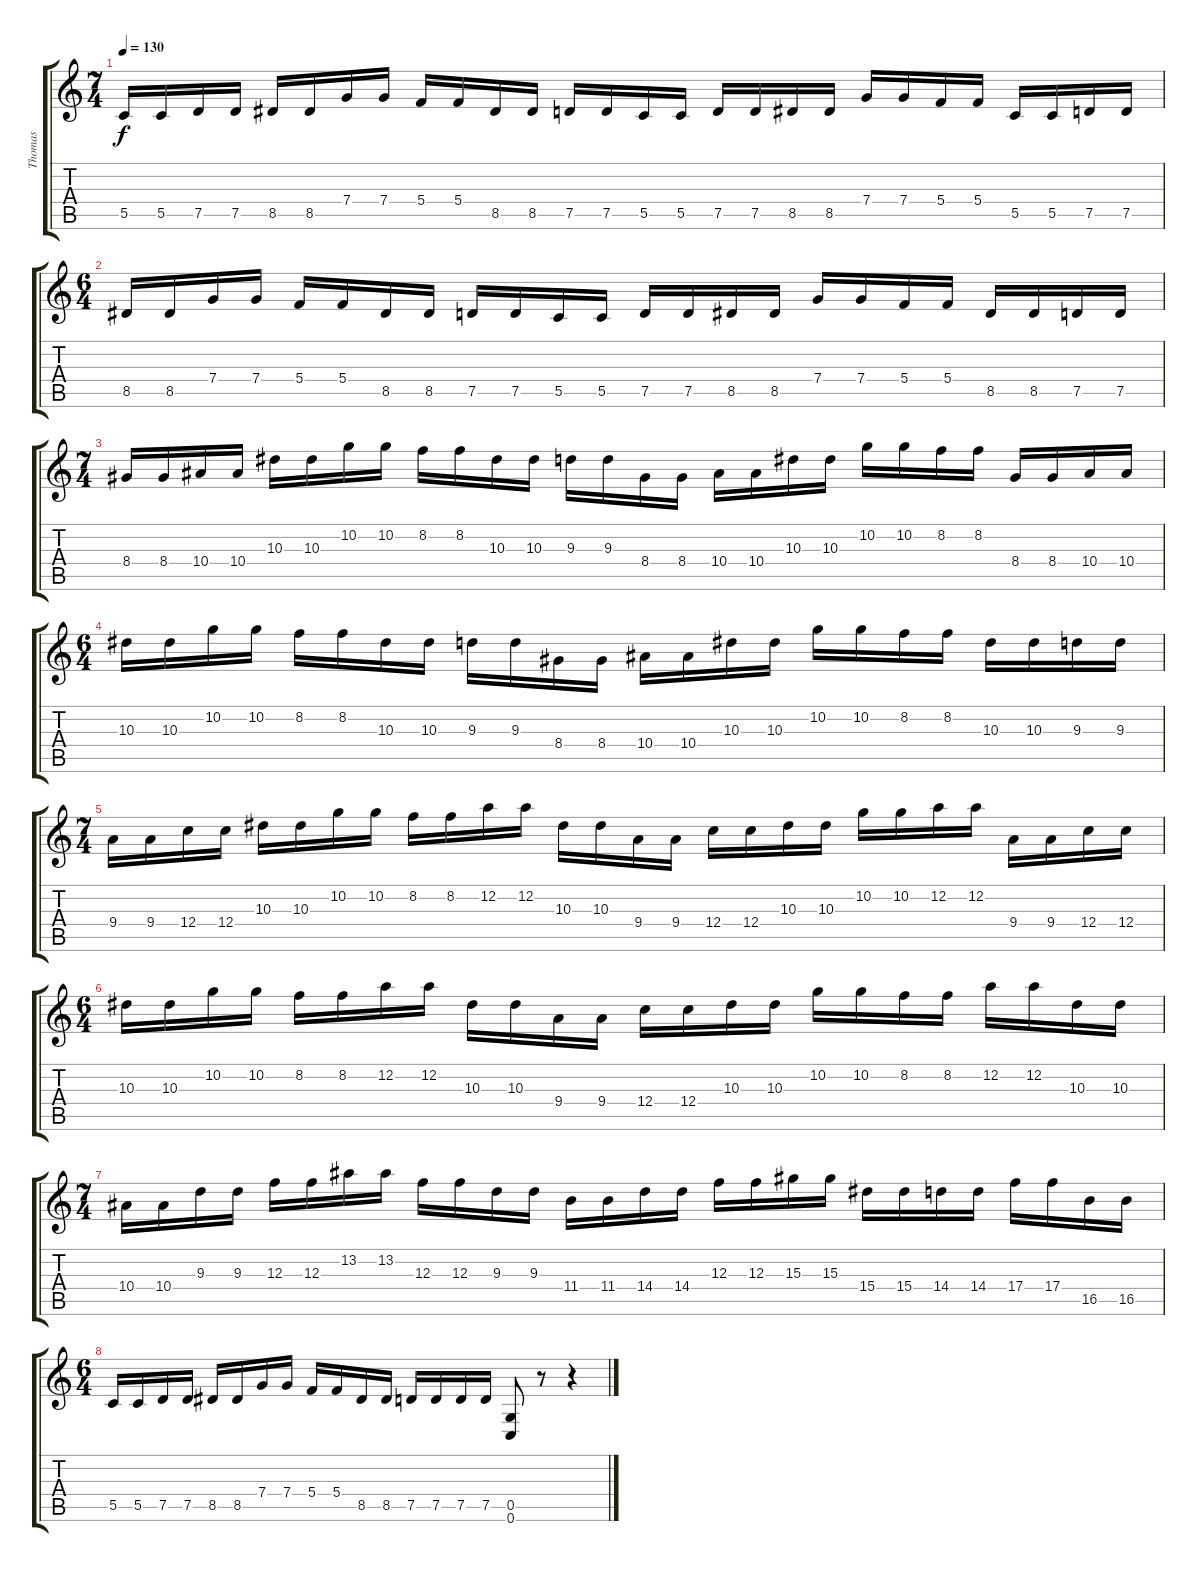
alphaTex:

\track ("Thomas" "Thomas") {instrument overdrivenguitar}
\staff {score tabs}
\tuning (D4 A3 F3 C3 G2 C2) {hide}
\ts (7 4)
\tempo 130
\clef g2
\ks c
5.5.16{dy f instrument overdrivenguitar} 5.5.16 7.5.16 7.5.16 8.5.16 8.5.16 7.4.16 7.4.16 5.4.16 5.4.16 8.5.16 8.5.16 7.5.16 7.5.16 5.5.16 5.5.16 7.5.16 7.5.16 8.5.16 8.5.16 7.4.16 7.4.16 5.4.16 5.4.16 5.5.16 5.5.16 7.5.16 7.5.16 |
\ts (6 4)
8.5.16 8.5.16 7.4.16 7.4.16 5.4.16 5.4.16 8.5.16 8.5.16 7.5.16 7.5.16 5.5.16 5.5.16 7.5.16 7.5.16 8.5.16 8.5.16 7.4.16 7.4.16 5.4.16 5.4.16 8.5.16 8.5.16 7.5.16 7.5.16 |
\ts (7 4)
8.4.16 8.4.16 10.4.16 10.4.16 10.3.16 10.3.16 10.2.16 10.2.16 8.2.16 8.2.16 10.3.16 10.3.16 9.3.16 9.3.16 8.4.16 8.4.16 10.4.16 10.4.16 10.3.16 10.3.16 10.2.16 10.2.16 8.2.16 8.2.16 8.4.16 8.4.16 10.4.16 10.4.16 |
\ts (6 4)
10.3.16 10.3.16 10.2.16 10.2.16 8.2.16 8.2.16 10.3.16 10.3.16 9.3.16 9.3.16 8.4.16 8.4.16 10.4.16 10.4.16 10.3.16 10.3.16 10.2.16 10.2.16 8.2.16 8.2.16 10.3.16 10.3.16 9.3.16 9.3.16 |
\ts (7 4)
9.4.16 9.4.16 12.4.16 12.4.16 10.3.16 10.3.16 10.2.16 10.2.16 8.2.16 8.2.16 12.2.16 12.2.16 10.3.16 10.3.16 9.4.16 9.4.16 12.4.16 12.4.16 10.3.16 10.3.16 10.2.16 10.2.16 12.2.16 12.2.16 9.4.16 9.4.16 12.4.16 12.4.16 |
\ts (6 4)
10.3.16 10.3.16 10.2.16 10.2.16 8.2.16 8.2.16 12.2.16 12.2.16 10.3.16 10.3.16 9.4.16 9.4.16 12.4.16 12.4.16 10.3.16 10.3.16 10.2.16 10.2.16 8.2.16 8.2.16 12.2.16 12.2.16 10.3.16 10.3.16 |
\ts (7 4)
10.4.16 10.4.16 9.3.16 9.3.16 12.3.16 12.3.16 13.2.16 13.2.16 12.3.16 12.3.16 9.3.16 9.3.16 11.4.16 11.4.16 14.4.16 14.4.16 12.3.16 12.3.16 15.3.16 15.3.16 15.4.16 15.4.16 14.4.16 14.4.16 17.4.16 17.4.16 16.5.16 16.5.16 |
\ts (6 4)
5.5.16 5.5.16 7.5.16 7.5.16 8.5.16 8.5.16 7.4.16 7.4.16 5.4.16 5.4.16 8.5.16 8.5.16 7.5.16 7.5.16 7.5.16 7.5.16 (0.5 0.6).8 r.8 r.4
